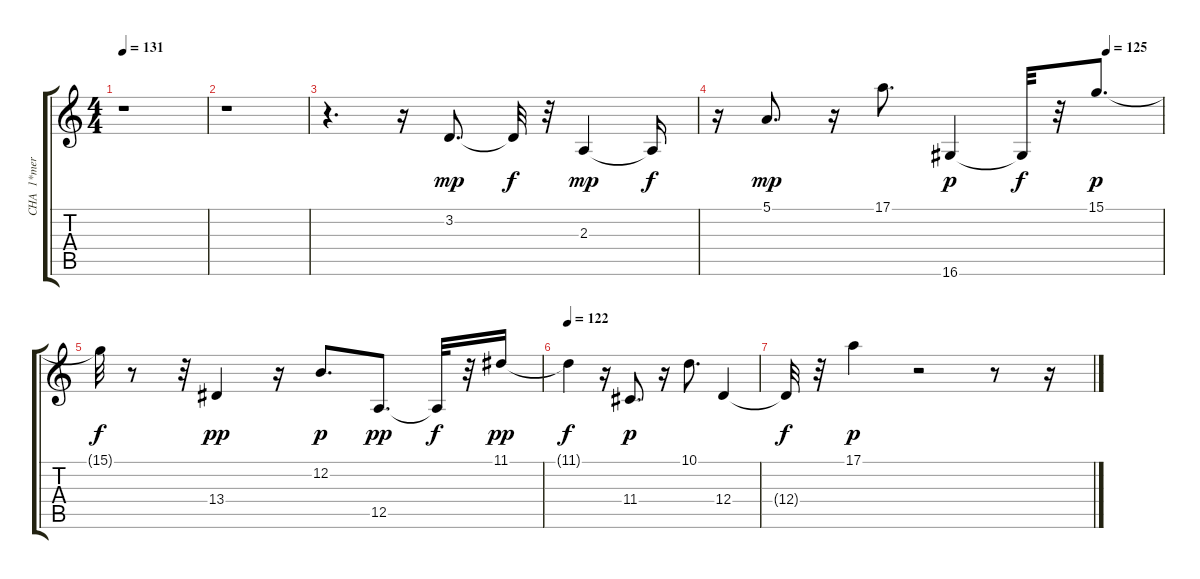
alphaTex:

\track ("CHA  1*merged" "CHA  1*mer") {instrument birdtweet}
\staff {score tabs}
\tuning (E4 B3 G3 D3 A2 E2) {hide}
\ts (4 4)
\tempo 131
\clef g2
\ks c
r.1{dy mp} |
r.1 |
r.4{d} r.16 3.2.8{d} 3.2{t}.32{dy f} r.32 2.3.4{dy mp} 2.3{t}.16{dy f} |
\tempo (125 0.875)
r.16 5.1.8{d dy mp} r.16 17.1.8{d} 16.6.4{dy p} 16.6{t}.32{dy f} r.32 15.1.8{d dy p} |
15.1{t}.32{dy f} r.8 r.32 13.4.4{dy pp} r.16 12.2.8{d dy p} 12.5.8{d dy pp} 12.5{t}.32{dy f} r.32 11.1.16{dy pp} |
\tempo 122
11.1{t}.4{dy f} r.16 11.4.8{d dy p} r.16 10.1.8{d} 12.4.4 |
12.4{t}.32{dy f} r.32 17.1.4{dy p} r.2 r.8 r.16
